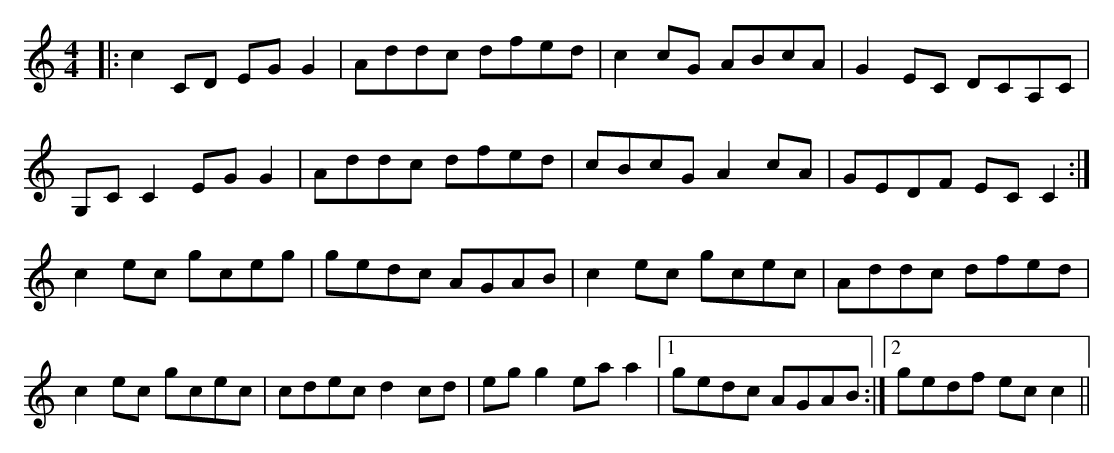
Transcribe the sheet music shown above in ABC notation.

X:1
M:4/4
K:C
|:c2 CD EG G2|Addc dfed|c2 cG ABcA|G2 EC DCA,C|
G,C C2 EG G2|Addc dfed|cBcG A2 cA|GEDF EC C2:|
c2 ec gceg|gedc AGAB|c2 ec gcec|Addc dfed|
c2 ec gcec|cdec d2 cd|eg g2 ea a2|1 gedc AGAB:|2 gedf ec c2||
